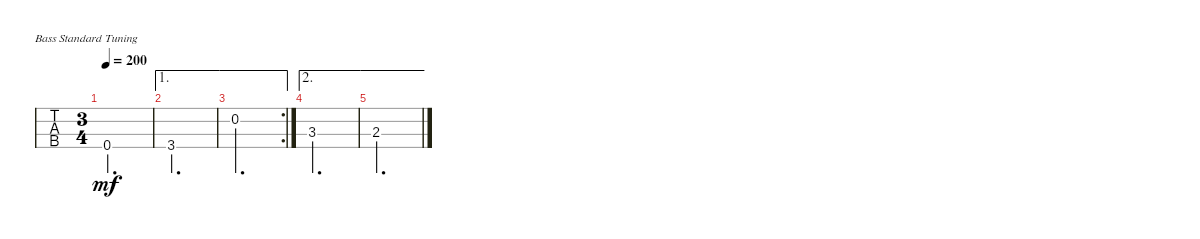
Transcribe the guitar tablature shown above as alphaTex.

\defaultSystemsLayout 4
\bracketExtendMode groupsimilarinstruments
\singleTrackTrackNamePolicy hidden
\multiTrackTrackNamePolicy allsystems
\otherSystemsTrackNameOrientation horizontal
\track ("Acoustic Bass" "A-Bass") {multiBarRest instrument acousticbass}
\staff {tabs}
\tuning (G2 D2 A1 E1)
\ts (3 4)
\tempo 200
\clef f4
\ks c
0.4.2{d dy mf} |
\ae 1
3.4.2{d} |
\ae 1
\rc 2
0.2.2{d} |
\ae 2
3.3.2{d} |
\ae 2
2.3.2{d}
